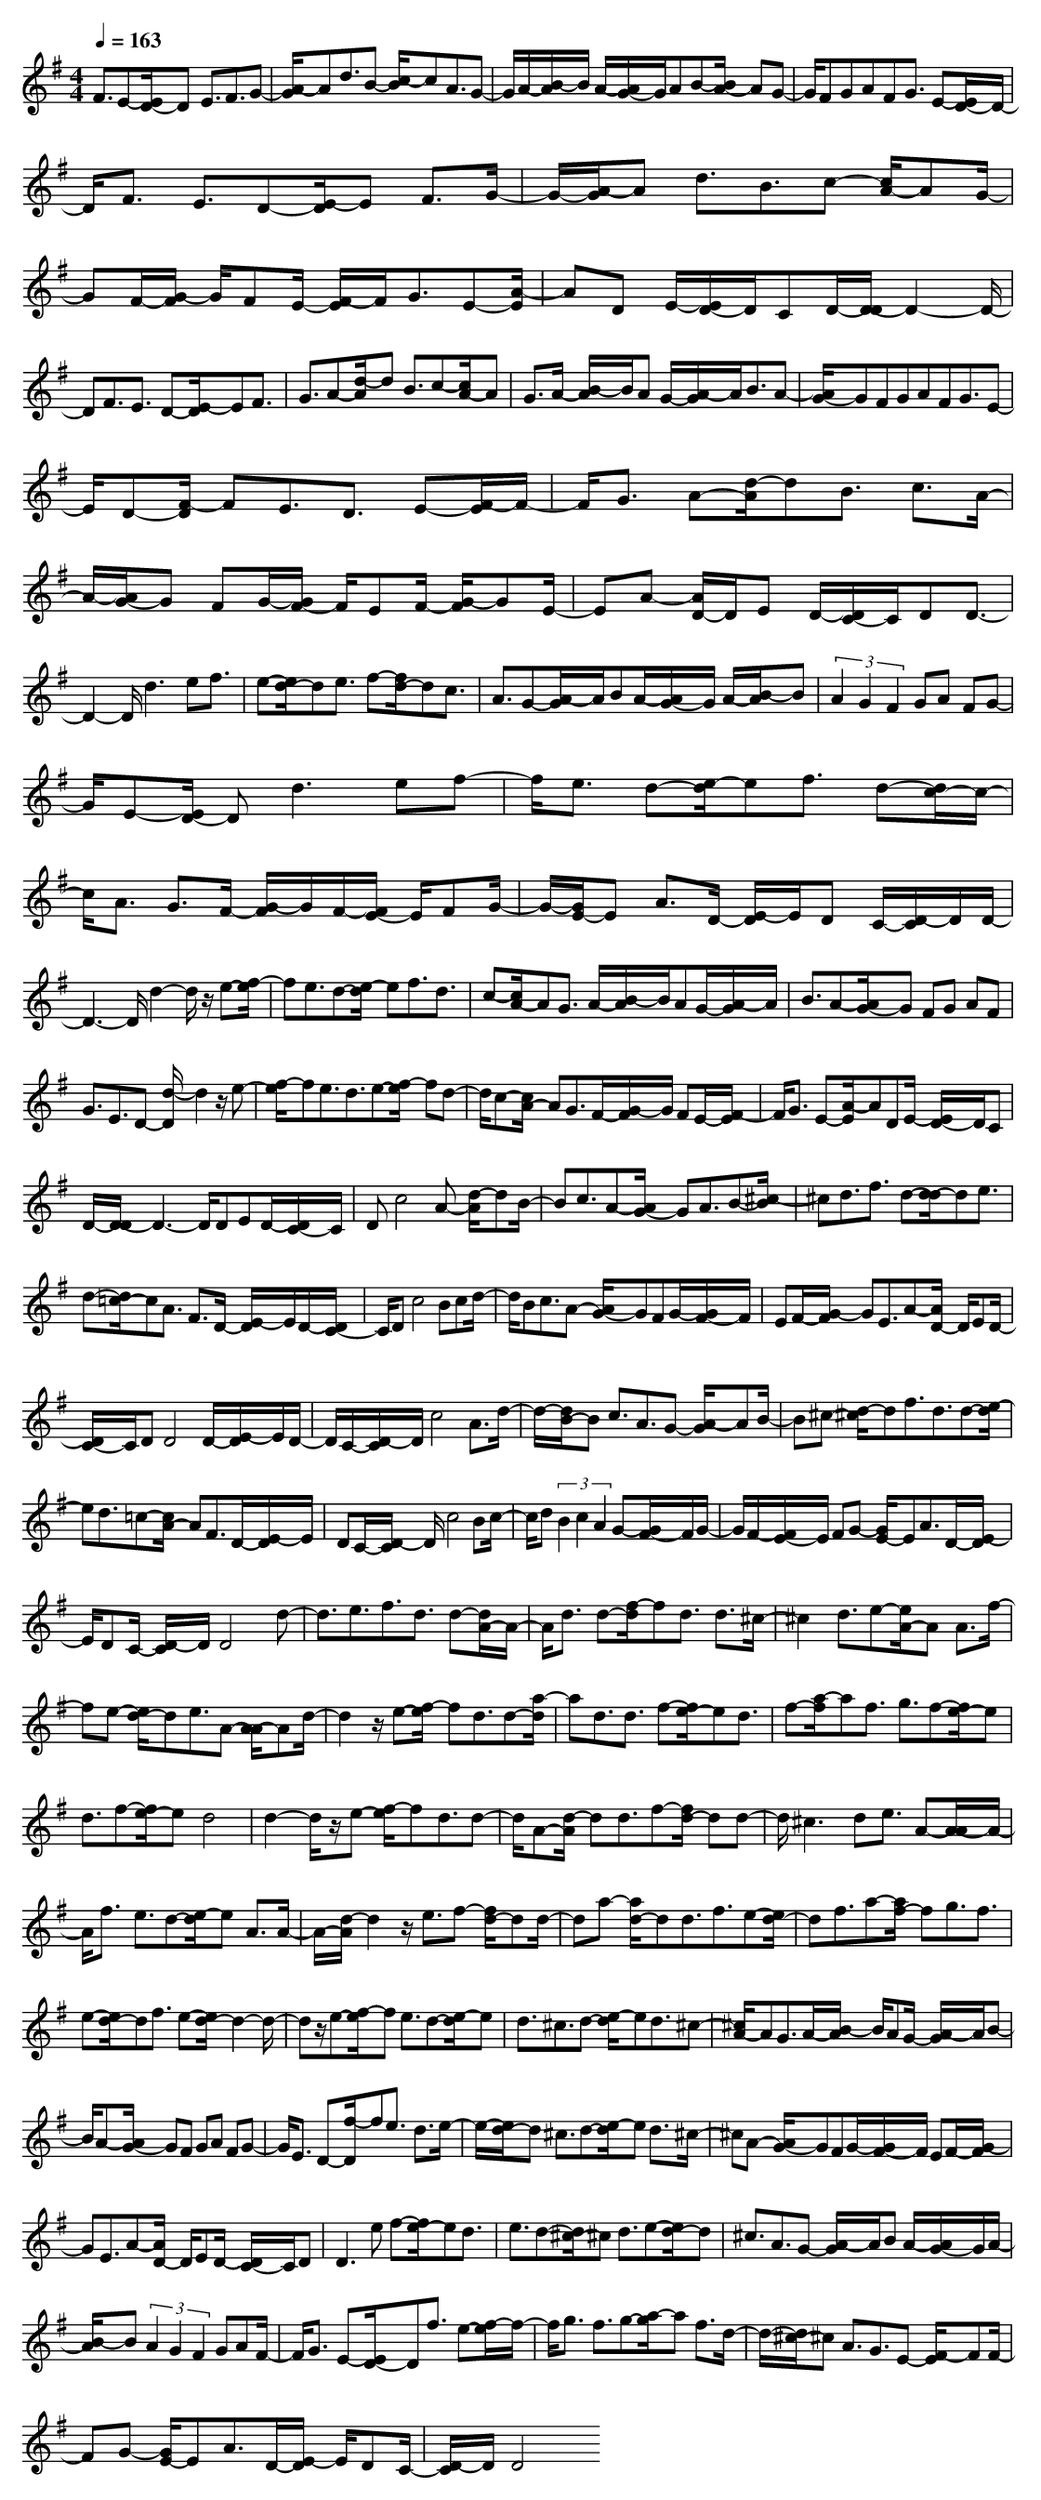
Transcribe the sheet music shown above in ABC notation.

X:1
T:
M: 4/4
L: 1/8
Q:1/4=163
K:G % 1 sharps
F3/2E-[E/2D/2-]D E3/2F3/2G-|[A/2-G/2]Ad3/2B- [c/2-B/2]cA3/2G-|G/2A/2-[B/2-A/2]B/2 A/2-[A/2G/2-]G/2AB-[B/2A/2-] AG-|G/2FGAFG3/2 E-[E/2D/2-]D/2-|
D/2F3/2 E3/2D-[E/2-D/2]E F3/2G/2-|G/2-[A/2-G/2]A d3/2B3/2c- [c/2A/2-]AG/2-|GF/2-[G/2-F/2] G/2FE/2- [F/2-E/2]F/2G3/2E-[A/2-E/2]|AD E/2-[E/2D/2-]D/2CD/2-[D/2-D/2]D2-D/2-|
DF3/2E3/2 D-[E/2-D/2]EF3/2|G3/2A-[d/2-A/2]d B3/2c-[c/2A/2-]A|G3/2A/2- [B/2-A/2]B/2A G/2-[A/2-G/2]A/2B3/2A-|[A/2G/2-]GFGAFG3/2E-|
E/2D-[F/2-D/2] FE3/2D3/2 E-[F/2-E/2]F/2-|F/2G3/2 A-[d/2-A/2]dB3/2 c3/2A/2-|A/2-[A/2G/2-]G FG/2-[G/2F/2-] F/2EF/2- [G/2-F/2]GE/2-|EA- [A/2D/2-]D/2E D/2-[D/2C/2-]C/2DD3/2-|
D2- D/2d2>e2f3/2|e-[e/2d/2-]de3/2 f-[f/2d/2-]dc3/2|A3/2G-[A/2-G/2]A/2BA/2-[A/2G/2-]G/2 A/2-[B/2-A/2]B|(3A2G2F2 GA FG-|
G/2E-[E/2D/2-] Dd2>e2f-|f/2e3/2 d-[e/2-d/2]ef3/2 d-[d/2c/2-]c/2-|c/2A3/2 G3/2F/2- [G/2-F/2]G/2F/2-[F/2E/2-] E/2FG/2-|G/2-[G/2E/2-]E A3/2D/2- [E/2-D/2]E/2D C/2-[D/2-C/2]D/2D/2-|
D3-D/2d2-d/2 z/2e-[f/2-e/2]|fe3/2d-[e/2-d/2] ef3/2d3/2|c-[c/2A/2-]AG3/2 A/2-[B/2-A/2]B/2AG/2-[A/2-G/2]A/2|B3/2A-[A/2G/2-]G FG AF|
G3/2E3/2D- [d/2-D/2]d2z/2e-|[f/2-e/2]fe3/2d3/2e-[f/2-e/2] fd-|d/2c-[c/2A/2-] AG3/2F/2-[G/2-F/2]G/2 FE/2-[F/2-E/2]|F/2G3/2 E-[A/2-E/2]ADE/2- [E/2D/2-]D/2C|
D/2-[D/2-D/2]D3- D/2DED/2-[D/2C/2-]C/2|Dc4A- [d/2-A/2]dB/2-|Bc3/2A-[A/2G/2-] GA3/2B-[^c/2-B/2]|^cd3/2f3/2 d-[d/2-d/2]de3/2|
d-[d/2=c/2-]cA3/2 F3/2D/2- [E/2-D/2]E/2D/2-[D/2C/2-]|C/2Dc4Bcd/2-|d/2Bc3/2A- [A/2G/2-]GFG/2-[G/2F/2-]F/2|EF/2-[G/2-F/2] GE3/2A-[A/2D/2-] D/2ED/2-|
[D/2C/2-]C/2D D4 D/2-[E/2-D/2]E/2D/2-|D/2C/2-[D/2-C/2]D/2 c4 A3/2d/2-|d/2-[d/2B/2-]B c3/2A3/2G- [A/2-G/2]AB/2-|B^c- [d/2-^c/2]df3/2d3/2d-[e/2-d/2]|
ed3/2=c-[c/2A/2-] AF3/2D/2-[E/2-D/2]E/2|DC/2-[D/2-C/2] D/2c4Bc/2-|c/2d(3B2c2A2G-[G/2F/2-]F/2G/2-|G/2F/2-[F/2E/2-]E/2 FG- [G/2E/2-]EA3/2D/2-[E/2-D/2]|
E/2DC/2- [D/2-C/2]D/2D4d-|d3/2e3/2f3/2d3/2 d-[d/2A/2-]A/2-|A/2d3/2 d-[f/2-d/2]fd3/2 d3/2^c/2-|^c2 d3/2e-[e/2A/2-]A A3/2f/2-|
fe- [e/2d/2-]de3/2A- [A/2-A/2]Ad/2-|d2 z/2e-[f/2-e/2] fd3/2d-[a/2-d/2]|ad3/2d3/2 f-[f/2e/2-]ed3/2|f-[a/2-f/2]af3/2 g3/2f-[f/2e/2-]e|
d3/2f-[f/2e/2-]e d4|d2- d/2z/2e- [f/2-e/2]fd3/2d-|d/2A-[d/2-A/2] dd3/2f-[f/2d/2-] dd-|d/2^c2>d2e3/2 A-[A/2-A/2]A/2-|
A/2f3/2 e3/2d-[e/2-d/2]e A3/2A/2-|A/2-[d/2-A/2]d2z/2e3/2f- [f/2d/2-]dd/2-|da- [a/2d/2-]dd3/2f3/2e-[e/2d/2-]|df3/2a-[a/2f/2-] fg3/2f3/2|
e-[e/2d/2-]df3/2 e-[e/2d/2-]d2-d/2-|dz/2e-[f/2-e/2]f e3/2d-[e/2-d/2]e|d3/2^c3/2d- [e/2-d/2]ed3/2^c-|[^c/2A/2-]AG3/2A/2-[B/2-A/2] B/2AG/2- [A/2-G/2]A/2B-|
B/2A-[A/2G/2-] GF GA FG-|G/2E3/2 D-[f/2-D/2]fe3/2 d3/2e/2-|e/2-[e/2d/2-]d ^c3/2d-[e/2-d/2]e d3/2^c/2-|^cA- [A/2G/2-]GFG/2-[G/2F/2-]F/2 EF/2-[G/2-F/2]|
GE3/2A-[A/2D/2-] D/2ED/2- [D/2C/2-]C/2D|D2>e2 f-[f/2e/2-]ed3/2|e3/2d-[d/2^c/2-]^c d3/2e-[e/2d/2-]d|^c3/2A3/2G- [A/2-G/2]A/2B A/2-[A/2G/2-]G/2A/2-|
[B/2-A/2]B(3A2G2F2GAF/2-|F/2G3/2 E-[E/2D/2-]Df3/2 e-[f/2-e/2]f/2-|f/2g3/2 f3/2g-[a/2-g/2]a f3/2d/2-|d/2-[d/2^c/2-]^c A3/2G3/2E- [F/2-E/2]FF/2-|
FG- [G/2E/2-]EA3/2D/2-[E/2-D/2] E/2DC/2-|[D/2-C/2]D/2D4
